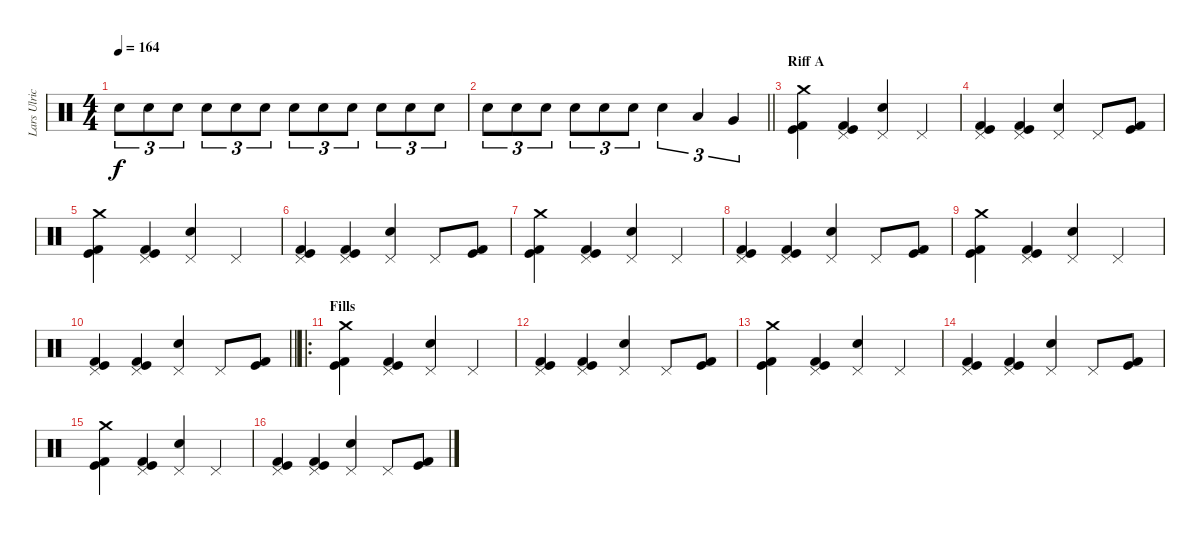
\track ("Lars Ulrich" "Lars Ulric") {instrument percussion}
\staff {score}
\articulation defaults
\ts (4 4)
\tempo 164
\clef neutral
\ks c "Electric Snare (hit)".8{tu (3 2) dy f} "Electric Snare (hit)".8{tu (3 2)} "Electric Snare (hit)".8{tu (3 2)} "Electric Snare (hit)".8{tu (3 2)} "Electric Snare (hit)".8{tu (3 2)} "Electric Snare (hit)".8{tu (3 2)} "Electric Snare (hit)".8{tu (3 2)} "Electric Snare (hit)".8{tu (3 2)} "Electric Snare (hit)".8{tu (3 2)} "Electric Snare (hit)".8{tu (3 2)} "Electric Snare (hit)".8{tu (3 2)} "Electric Snare (hit)".8{tu (3 2)}
|
\barLineRight lightlight "Electric Snare (hit)".8{tu (3 2)} "Electric Snare (hit)".8{tu (3 2)} "Electric Snare (hit)".8{tu (3 2)} "Electric Snare (hit)".8{tu (3 2)} "Electric Snare (hit)".8{tu (3 2)} "Electric Snare (hit)".8{tu (3 2)} "Electric Snare (hit)".4{tu (3 2)} "Low Tom (hit)".4{tu (3 2)} "Very Low Tom (hit)".4{tu (3 2)}
|
\section ("" "Riff A")
("Crash medium (hit)" "Kick (hit)" "Kick (hit) 2").4 ("Pedal Hi-Hat (hit)" "Kick (hit)" "Kick (hit) 2").4 ("Pedal Hi-Hat (hit)" "Electric Snare (hit)").4 "Pedal Hi-Hat (hit)".4 |
("Pedal Hi-Hat (hit)" "Kick (hit)" "Kick (hit) 2").4 ("Pedal Hi-Hat (hit)" "Kick (hit)" "Kick (hit) 2").4 ("Pedal Hi-Hat (hit)" "Electric Snare (hit)").4 "Pedal Hi-Hat (hit)".8 ("Kick (hit)" "Kick (hit) 2").8 |
("Crash medium (hit)" "Kick (hit)" "Kick (hit) 2").4 ("Pedal Hi-Hat (hit)" "Kick (hit)" "Kick (hit) 2").4 ("Pedal Hi-Hat (hit)" "Electric Snare (hit)").4 "Pedal Hi-Hat (hit)".4 |
("Pedal Hi-Hat (hit)" "Kick (hit)" "Kick (hit) 2").4 ("Pedal Hi-Hat (hit)" "Kick (hit)" "Kick (hit) 2").4 ("Pedal Hi-Hat (hit)" "Electric Snare (hit)").4 "Pedal Hi-Hat (hit)".8 ("Kick (hit)" "Kick (hit) 2").8 |
("Crash medium (hit)" "Kick (hit)" "Kick (hit) 2").4 ("Pedal Hi-Hat (hit)" "Kick (hit)" "Kick (hit) 2").4 ("Pedal Hi-Hat (hit)" "Electric Snare (hit)").4 "Pedal Hi-Hat (hit)".4 |
("Pedal Hi-Hat (hit)" "Kick (hit)" "Kick (hit) 2").4 ("Pedal Hi-Hat (hit)" "Kick (hit)" "Kick (hit) 2").4 ("Pedal Hi-Hat (hit)" "Electric Snare (hit)").4 "Pedal Hi-Hat (hit)".8 ("Kick (hit)" "Kick (hit) 2").8 |
("Crash medium (hit)" "Kick (hit)" "Kick (hit) 2").4 ("Pedal Hi-Hat (hit)" "Kick (hit)" "Kick (hit) 2").4 ("Pedal Hi-Hat (hit)" "Electric Snare (hit)").4 "Pedal Hi-Hat (hit)".4 |
\barLineRight lightlight
("Pedal Hi-Hat (hit)" "Kick (hit)" "Kick (hit) 2").4 ("Pedal Hi-Hat (hit)" "Kick (hit)" "Kick (hit) 2").4 ("Pedal Hi-Hat (hit)" "Electric Snare (hit)").4 "Pedal Hi-Hat (hit)".8 ("Kick (hit)" "Kick (hit) 2").8 |
\ro
\section ("" "Fills")
("Crash medium (hit)" "Kick (hit)" "Kick (hit) 2").4 ("Pedal Hi-Hat (hit)" "Kick (hit)" "Kick (hit) 2").4 ("Pedal Hi-Hat (hit)" "Electric Snare (hit)").4 "Pedal Hi-Hat (hit)".4 |
("Pedal Hi-Hat (hit)" "Kick (hit)" "Kick (hit) 2").4 ("Pedal Hi-Hat (hit)" "Kick (hit)" "Kick (hit) 2").4 ("Pedal Hi-Hat (hit)" "Electric Snare (hit)").4 "Pedal Hi-Hat (hit)".8 ("Kick (hit)" "Kick (hit) 2").8 |
("Crash medium (hit)" "Kick (hit)" "Kick (hit) 2").4 ("Pedal Hi-Hat (hit)" "Kick (hit)" "Kick (hit) 2").4 ("Pedal Hi-Hat (hit)" "Electric Snare (hit)").4 "Pedal Hi-Hat (hit)".4 |
("Pedal Hi-Hat (hit)" "Kick (hit)" "Kick (hit) 2").4 ("Pedal Hi-Hat (hit)" "Kick (hit)" "Kick (hit) 2").4 ("Pedal Hi-Hat (hit)" "Electric Snare (hit)").4 "Pedal Hi-Hat (hit)".8 ("Kick (hit)" "Kick (hit) 2").8 |
("Crash medium (hit)" "Kick (hit)" "Kick (hit) 2").4 ("Pedal Hi-Hat (hit)" "Kick (hit)" "Kick (hit) 2").4 ("Pedal Hi-Hat (hit)" "Electric Snare (hit)").4 "Pedal Hi-Hat (hit)".4 |
("Pedal Hi-Hat (hit)" "Kick (hit)" "Kick (hit) 2").4 ("Pedal Hi-Hat (hit)" "Kick (hit)" "Kick (hit) 2").4 ("Pedal Hi-Hat (hit)" "Electric Snare (hit)").4 "Pedal Hi-Hat (hit)".8 ("Kick (hit)" "Kick (hit) 2").8
